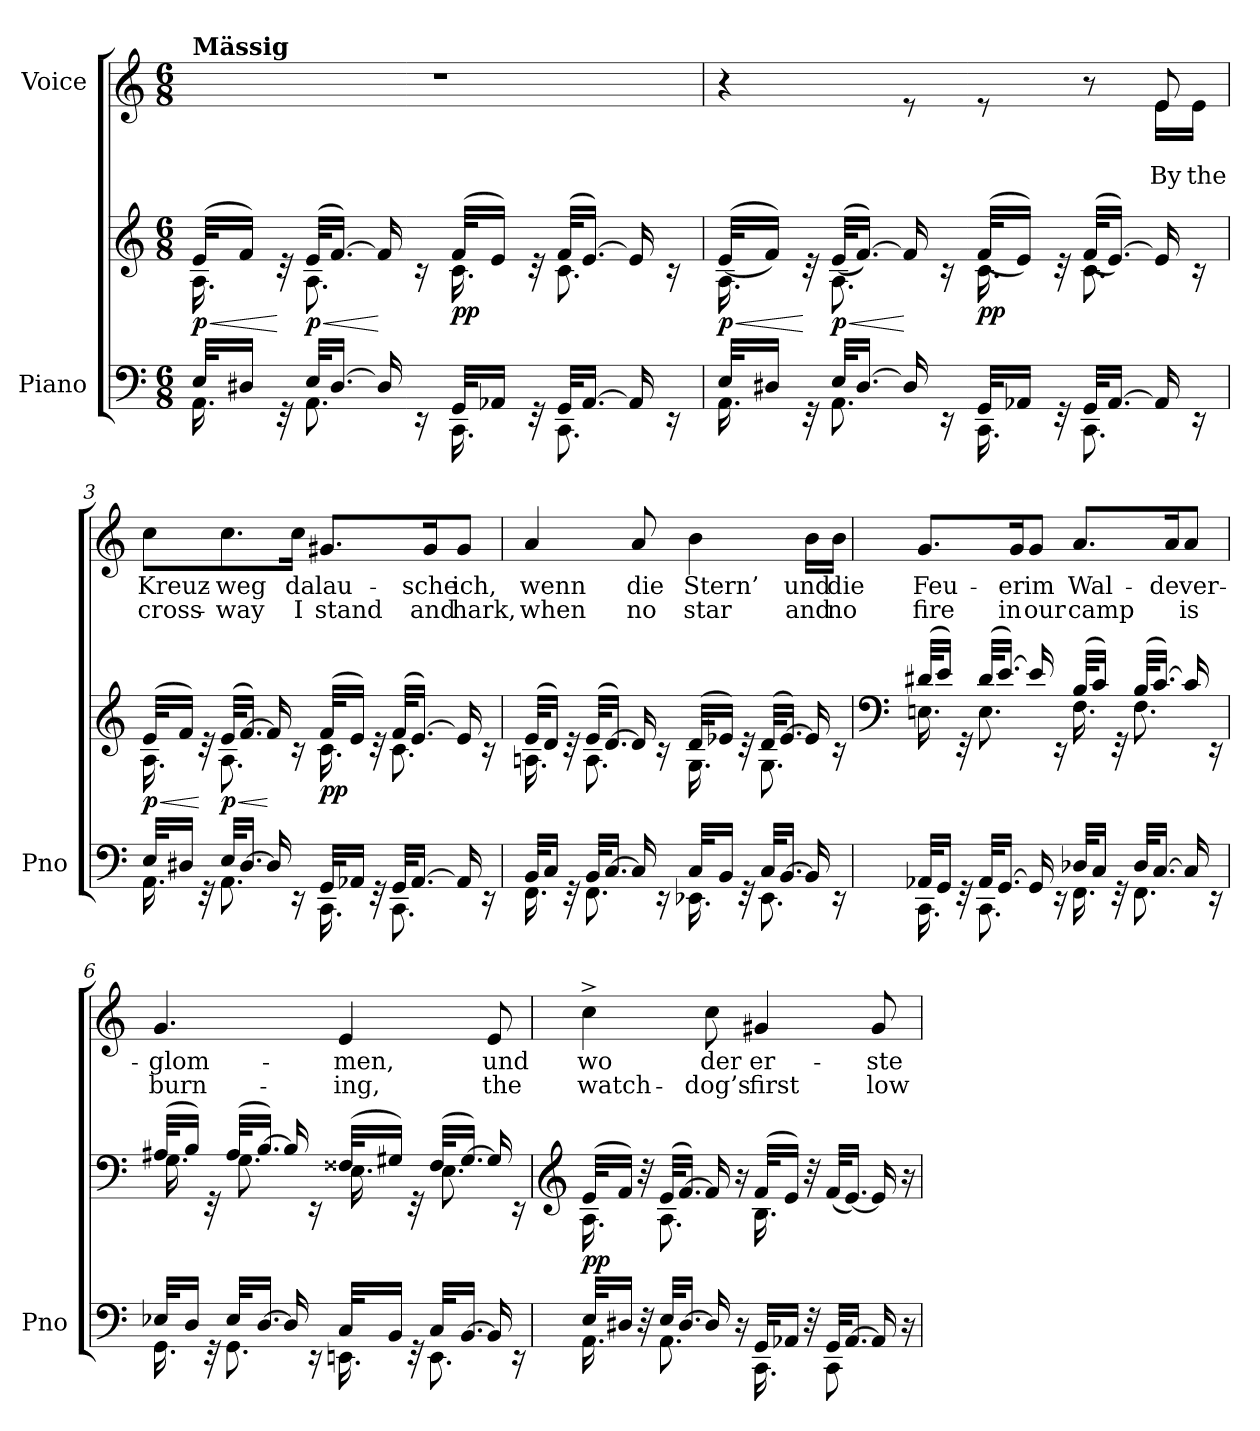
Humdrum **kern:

**kern	**kern	**dynam	**kern	**text	**text	**dynam
*part2	*part2	*part2	*part1	*part1	*part1	*part1
*staff3	*staff2	*staff2/3	*staff1	*staff1	*staff1	*staff1
*I"Piano	*	*	*I"Voice	*	*	*
*I'Pno	*	*	*	*	*	*
*clefF4	*clefG2	*	*clefG2	*	*	*
*k[]	*k[]	*	*k[]	*	*	*
*M6/8	*M6/8	*	*M6/8	*	*	*
=1	=1	=1	=1	=1	=1	=1
*^	*	*	*	*	*	*
!	!	!	!	!LO:TX:a:B:t=Mässig	!	!	!
!	!	!	!LO:HP:b	!	!	!	!
*	*	*^	*	*	*	*	*
!	!	!	!	!LO:DY:n=1:b	!	!	!	!
32E/KLL	16.AA\	(>32e/KLL	16.A\	< p	2.r	.	.	.
16D#X/JJ	.	16f/JJ)	.	.	.	.	.	.
32rEE	32ryy	32rc	32ryy	[	.	.	.	.
!	!	!	!	!LO:HP:b	!	!	!	!
!	!	!	!	!LO:DY:n=2:b	!	!	!	!
32E/KLL	8.AA\	(>32e/KLL	8.A\	< p	.	.	.	.
[16.D#/JJ	.	[16.f/JJ)	.	.	.	.	.	.
16D#/]	.	16f/]	.	[	.	.	.	.
16rEE	16ryy	16rc	16ryy	.	.	.	.	.
!	!	!	!	!LO:DY:n=3:b	!	!	!	!
32GG/KLL	16.CC\	(>32f/KLL	16.c\	pp	.	.	.	.
16AA-X/JJ	.	16e/JJ)	.	.	.	.	.	.
32rEE	32ryy	32rc	32ryy	.	.	.	.	.
32GG/KLL	8.CC\	(>32f/KLL	8.c\	.	.	.	.	.
[16.AA-/JJ	.	[16.e/JJ)	.	.	.	.	.	.
16AA-/]	.	16e/]	.	.	.	.	.	.
16rEE	16ryy	16rc	16ryy	.	.	.	.	.
=2	=2	=2	=2	=2	=2	=2	=2	=2
!	!	!	!	!LO:HP:b	!	!	!	!
*	*	*	*	*	*^	*	*	*
!	!	!	!	!LO:DY:n=1:b	!	!	!	!	!
32E/KLL	16.AA\	(>(>32e/KLL	16.A\	< p	4r	4rgyy	.	.	.
16D#X/JJ	.	16f/JJ))	.	.	.	.	.	.	.
32rEE	32ryy	32rc	32ryy	[	.	.	.	.	.
!	!	!	!	!LO:HP:b	!	!	!	!	!
!	!	!	!	!LO:DY:n=2:b	!	!	!	!	!
32E/KLL	8.AA\	(>(>32e/KLL	8.A\	< p	.	.	.	.	.
[16.D#/JJ	.	[16.f/JJ))	.	.	.	.	.	.	.
16D#/]	.	16f/]	.	[	8re	4rgyy	.	.	.
16rEE	16ryy	16rc	16ryy	.	.	.	.	.	.
!	!	!	!	!LO:DY:n=3:b	!	!	!	!	!
32GG/KLL	16.CC\	(>(>32f/KLL	16.c\	pp	8re	.	.	.	.
16AA-X/JJ	.	16e/JJ))	.	.	.	.	.	.	.
32rEE	32ryy	32rc	32ryy	.	.	.	.	.	.
32GG/KLL	8.CC\	(>(>32f/KLL	8.c\	.	8r	8rgyy	.	.	.
[16.AA-/JJ	.	[16.e/JJ))	.	.	.	.	.	.	.
!	!	!	!	!	!	!	!LO:LY:b	!	!
!	!	!	!	!	!	!	!	!LO:LY:b	!LO:DY:a
!	!	!	!	!	!	!	!	!	!LO:DY:n=1:a
16AA-/]	.	16e/]	.	.	8e/	16e\LL	.	By	p other-dynamics
!	!	!	!	!	!	!	!	!LO:LY:b	!
16rEE	16ryy	16rc	16ryy	.	.	16e\JJ	.	the	.
!!LO:LB:g=z
=3	=3	=3	=3	=3	=3	=3	=3	=3	=3
!	!	!	!	!LO:HP:b	!	!	!LO:LY:b	!LO:LY:b	!
!	!	!	!	!LO:DY:n=1:b	!	!	!	!	!
*	*	*	*	*	*v	*v	*	*	*
32E/KLL	16.AA\	(>32e/KLL	16.A\	< p	8cc\L	Kreuz-	cross-	.
16D#X/JJ	.	16f/JJ)	.	.	.	.	.	.
32rEE	32ryy	32rc	32ryy	[	.	.	.	.
!	!	!	!	!LO:HP:b	!	!LO:LY:b	!LO:LY:b	!
!	!	!	!	!LO:DY:n=2:b	!	!	!	!
32E/KLL	8.AA\	(>32e/KLL	8.A\	< p	8.cc\	weg	-way	.
[16.D#/JJ	.	[16.f/JJ)	.	.	.	.	.	.
16D#/]	.	16f/]	.	[	.	.	.	.
!	!	!	!	!	!	!LO:LY:b	!LO:LY:b	!
16rEE	16ryy	16rc	16ryy	.	16cc\Jk	da	I	.
!	!	!	!	!LO:DY:n=3:b	!	!LO:LY:b	!LO:LY:b	!
32GG/KLL	16.CC\	(>32f/KLL	16.c\	pp	8.g#X/L	lau-	stand	.
16AA-X/JJ	.	16e/JJ)	.	.	.	.	.	.
32rEE	32ryy	32rc	32ryy	.	.	.	.	.
32GG/KLL	8.CC\	(>32f/KLL	8.c\	.	.	.	.	.
[16.AA-/JJ	.	[16.e/JJ)	.	.	.	.	.	.
!	!	!	!	!	!	!LO:LY:b	!LO:LY:b	!
.	.	.	.	.	16g#/K	sche	and	.
!	!	!	!	!	!	!LO:LY:b	!LO:LY:b	!
16AA-/]	.	16e/]	.	.	8g#/J	ich,	hark,	.
16rEE	16ryy	16rc	16ryy	.	.	.	.	.
=4	=4	=4	=4	=4	=4	=4	=4	=4
!	!	!	!	!	!	!LO:LY:b	!LO:LY:b	!
32BB/KLL	16.FF\	(>32e/KLL	16.An\	.	4a/	wenn	when	.
16C/JJ	.	16d/JJ)	.	.	.	.	.	.
32rEE	32ryy	32rc	32ryy	.	.	.	.	.
32BB/KLL	8.FF\	(>32e/KLL	8.A\	.	.	.	.	.
[16.C/JJ	.	[16.d/JJ)	.	.	.	.	.	.
!	!	!	!	!	!	!LO:LY:b	!LO:LY:b	!
16C/]	.	16d/]	.	.	8a/	die	no	.
16rEE	16ryy	16rc	16ryy	.	.	.	.	.
!	!	!	!	!	!	!LO:LY:b	!LO:LY:b	!
32C/KLL	16.EE-X\	(>32d/KLL	16.G\	.	4b\	Stern’	star	.
16BB/JJ	.	16e-X/JJ)	.	.	.	.	.	.
32rEE	32ryy	32rc	32ryy	.	.	.	.	.
32C/KLL	8.EE-\	(>32d/KLL	8.G\	.	.	.	.	.
[16.BB/JJ	.	[16.e-/JJ)	.	.	.	.	.	.
!	!	!	!	!	!	!LO:LY:b	!LO:LY:b	!
16BB/]	.	16e-/]	.	.	16b\LL	und	and	.
!	!	!	!	!	!	!LO:LY:b	!LO:LY:b	!
16rEE	16ryy	16rc	16ryy	.	16b\JJ	die	no	.
!!LO:LB:g=z
=5	=5	=5	=5	=5	=5	=5	=5	=5
*	*	*clefF4	*	*	*	*	*	*
!	!	!	!	!	!	!LO:LY:b	!LO:LY:b	!
32AA-X/KLL	16.CC\	(>32d#X/KLL	16.En\	.	8.g/L	Feu--	fire	.
16GG/JJ	.	16e/JJ)	.	.	.	.	.	.
32rEE	32ryy	32rEE	32ryy	.	.	.	.	.
32AA-/KLL	8.CC\	(>32d#/KLL	8.E\	.	.	.	.	.
[16.GG/JJ	.	[16.e/JJ)	.	.	.	.	.	.
!	!	!	!	!	!	!LO:LY:b	!LO:LY:b	!
.	.	.	.	.	16g/K	-er	in	.
!	!	!	!	!	!	!LO:LY:b	!LO:LY:b	!
16GG/]	.	16e/]	.	.	8g/J	im	our	.
16rEE	16ryy	16rEE	16ryy	.	.	.	.	.
!	!	!	!	!	!	!LO:LY:b	!LO:LY:b	!
32D-X/KLL	16.FF\	(>32B/KLL	16.F\	.	8.a/L	Wal-	camp	.
16C/JJ	.	16c/JJ)	.	.	.	.	.	.
32rEE	32ryy	32rEE	32ryy	.	.	.	.	.
32D-/KLL	8.FF\	(>32B/KLL	8.F\	.	.	.	.	.
[16.C/JJ	.	[16.c/JJ)	.	.	.	.	.	.
!	!	!	!	!	!	!LO:LY:b	!	!
.	.	.	.	.	16a/K	de	.	.
!	!	!	!	!	!	!LO:LY:b	!LO:LY:b	!
16C/]	.	16c/]	.	.	8a/J	ver-	is	.
16rEE	16ryy	16rEE	16ryy	.	.	.	.	.
=6	=6	=6	=6	=6	=6	=6	=6	=6
!	!	!	!	!	!	!LO:LY:b	!LO:LY:b	!
32E-X/KLL	16.GG\	(>32A#X/KLL	16.G\	.	4.g/	glom-	burn-	.
16D/JJ	.	16B/JJ)	.	.	.	.	.	.
32rEE	32ryy	32rEE	32ryy	.	.	.	.	.
32E-/KLL	8.GG\	(>32A#/KLL	8.G\	.	.	.	.	.
[16.D/JJ	.	[16.B/JJ)	.	.	.	.	.	.
16D/]	.	16B/]	.	.	.	.	.	.
16rEE	16ryy	16rEE	16ryy	.	.	.	.	.
!	!	!	!	!	!	!LO:LY:b	!LO:LY:b	!
32C/KLL	16.EEn\	(>32F##X/KLL	16.E\	.	4e/	men,	-ing,	.
16BB/JJ	.	16G#X/JJ)	.	.	.	.	.	.
32rEE	32ryy	32rEE	32ryy	.	.	.	.	.
32C/KLL	8.EE\	(>32F##/KLL	8.E\	.	.	.	.	.
[16.BB/JJ	.	[16.G#/JJ)	.	.	.	.	.	.
!	!	!	!	!	!	!LO:LY:b	!LO:LY:b	!
16BB/]	.	16G#/]	.	.	8e/	und	the	.
16rEE	16ryy	16rEE	16ryy	.	.	.	.	.
!!LO:PB:g=z
=7	=7	=7	=7	=7	=7	=7	=7	=7
*	*	*clefG2	*	*	*	*	*	*
!	!	!	!	!LO:DY:b	!	!LO:LY:b	!LO:LY:b	!
32E/KLL	16.AA\	(>32e/KLL	16.A\	pp	4cc^\	wo	watch-	.
16D#X/JJ	.	16f/JJ)	.	.	.	.	.	.
32r	32rBByy	32r	32rgyy	.	.	.	.	.
32E/KLL	8.AA\	(>32e/KLL	8.A\	.	.	.	.	.
[16.D#/JJ	.	[16.f/JJ)	.	.	.	.	.	.
!	!	!	!	!	!	!LO:LY:b	!LO:LY:b	!
16D#/]	.	16f/]	.	.	8cc\	der	-dog’s	.
16r	16rBByy	16r	16rgyy	.	.	.	.	.
!	!	!	!	!	!	!LO:LY:b	!LO:LY:b	!
32GG/KLL	16.CC\	(>32f/KLL	16.B\	.	4g#X/	er-	first	.
16AA-X/JJ	.	16e/JJ)	.	.	.	.	.	.
32r	32rBByy	32r	32rgyy	.	.	.	.	.
32GG/KLL	8CC\	(<32f/KLL	8reyy	.	.	.	.	.
[16.AA-/JJ	.	[16.e/JJ)	.	.	.	.	.	.
!	!	!	!	!	!	!LO:LY:b	!LO:LY:b	!
16AA-/]	16rGGyy	16e/]	16reyy	.	8g#/	-ste	low	.
16r	16rGGyy	16r	16reyy	.	.	.	.	.
*v	*v	*	*	*	*	*	*	*
*	*v	*v	*	*	*	*	*
=	=	=	=	=	=	=
*-	*-	*-	*-	*-	*-	*-
